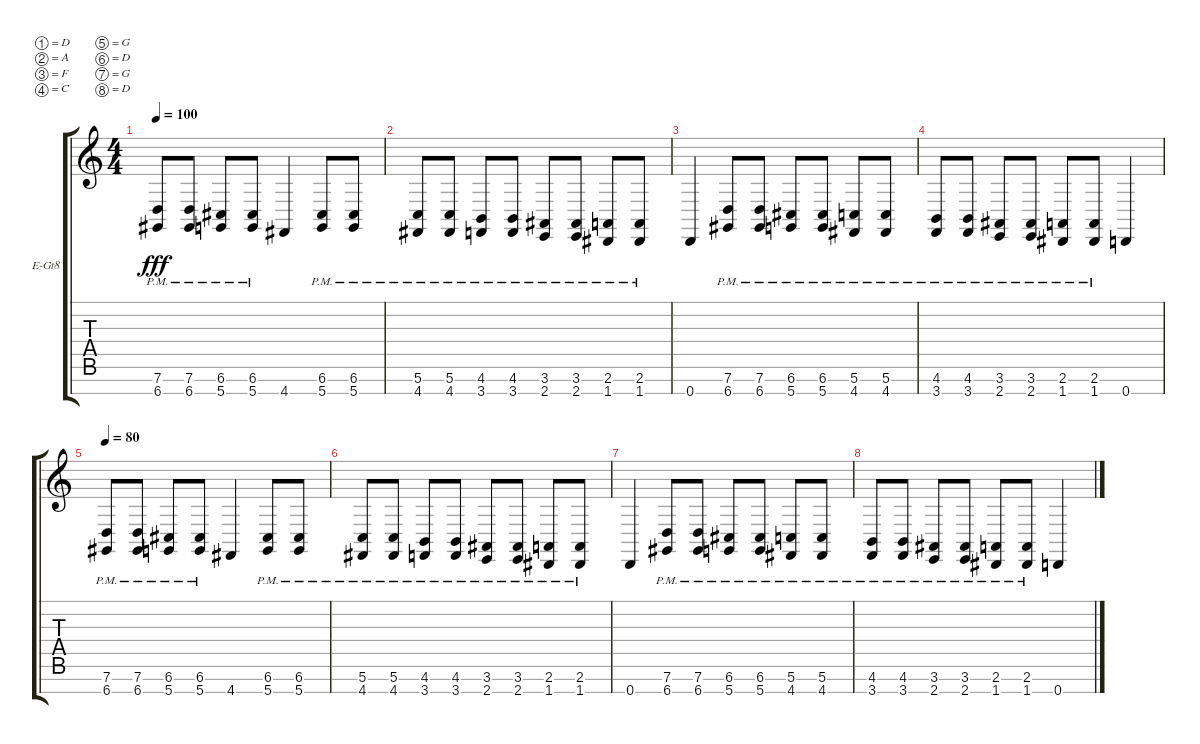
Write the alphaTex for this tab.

\bracketExtendMode groupsimilarinstruments
\firstSystemTrackNameOrientation horizontal
\otherSystemsTrackNameOrientation horizontal
\track ("Sam" "E-Gt8") {instrument overdrivenguitar}
\staff {score tabs}
\tuning (D4 A3 F3 C3 G2 D2 G1 D1)
\ts (4 4)
\tempo 100
\clef g2
\ks c
(6.8{pm} 7.7{pm}).8{dy fff} (6.8{pm} 7.7{pm}).8 (5.8{pm} 6.7{pm}).8 (5.8{pm} 6.7{pm}).8 4.8.4 (5.8{pm} 6.7{pm}).8 (5.8{pm} 6.7{pm}).8 |
(4.8{pm} 5.7{pm}).8 (4.8{pm} 5.7{pm}).8 (3.8{pm} 4.7{pm}).8 (3.8{pm} 4.7{pm}).8 (2.8{pm} 3.7{pm}).8 (2.8{pm} 3.7{pm}).8 (1.8{pm} 2.7{pm}).8 (1.8{pm} 2.7{pm}).8 |
0.8.4 (6.8{pm} 7.7{pm}).8 (6.8{pm} 7.7{pm}).8 (5.8{pm} 6.7{pm}).8 (5.8{pm} 6.7{pm}).8 (4.8{pm} 5.7{pm}).8 (4.8{pm} 5.7{pm}).8 |
(3.8{pm} 4.7{pm}).8 (3.8{pm} 4.7{pm}).8 (2.8{pm} 3.7{pm}).8 (2.8{pm} 3.7{pm}).8 (1.8{pm} 2.7{pm}).8 (1.8{pm} 2.7{pm}).8 0.8.4 |
\tempo 80
(6.8{pm} 7.7{pm}).8 (6.8{pm} 7.7{pm}).8 (5.8{pm} 6.7{pm}).8 (5.8{pm} 6.7{pm}).8 4.8.4 (5.8{pm} 6.7{pm}).8 (5.8{pm} 6.7{pm}).8 |
(4.8{pm} 5.7{pm}).8 (4.8{pm} 5.7{pm}).8 (3.8{pm} 4.7{pm}).8 (3.8{pm} 4.7{pm}).8 (2.8{pm} 3.7{pm}).8 (2.8{pm} 3.7{pm}).8 (1.8{pm} 2.7{pm}).8 (1.8{pm} 2.7{pm}).8 |
0.8.4 (6.8{pm} 7.7{pm}).8 (6.8{pm} 7.7{pm}).8 (5.8{pm} 6.7{pm}).8 (5.8{pm} 6.7{pm}).8 (4.8{pm} 5.7{pm}).8 (4.8{pm} 5.7{pm}).8 |
(3.8{pm} 4.7{pm}).8 (3.8{pm} 4.7{pm}).8 (2.8{pm} 3.7{pm}).8 (2.8{pm} 3.7{pm}).8 (1.8{pm} 2.7{pm}).8 (1.8{pm} 2.7{pm}).8 0.8.4
